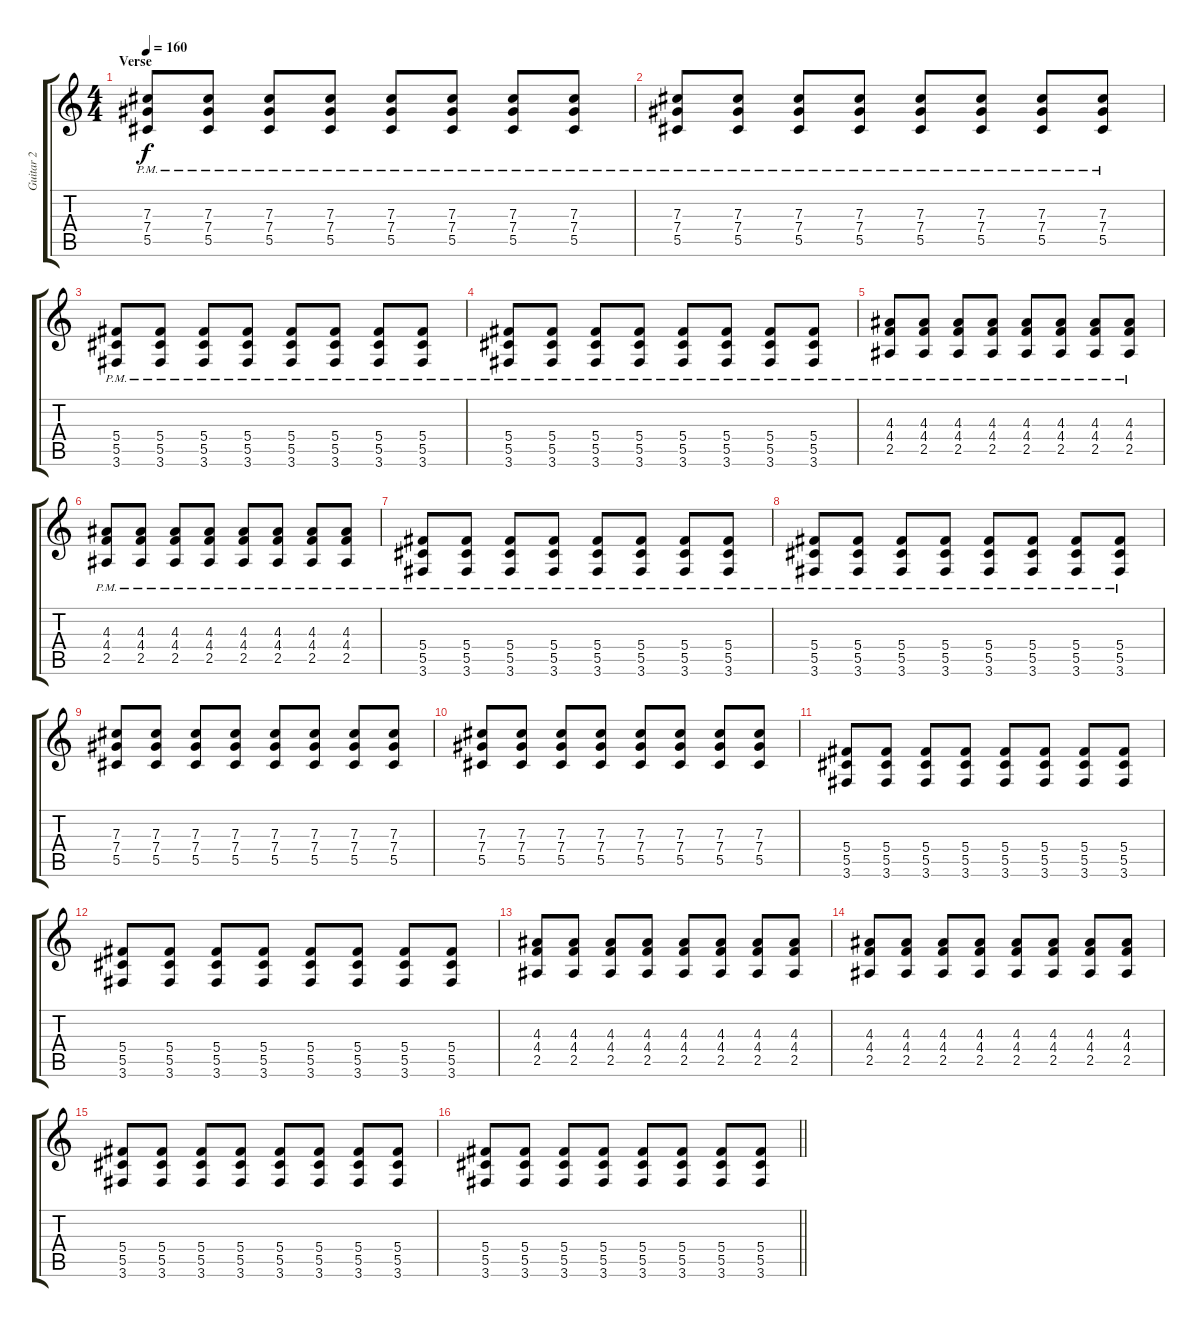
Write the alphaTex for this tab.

\track ("Guitar 2" "Guitar 2") {instrument distortionguitar}
\staff {score tabs}
\tuning (Eb4 Bb3 Gb3 Db3 Ab2 Eb2) {hide}
\ts (4 4)
\section ("" "Verse")
\tempo 160
\clef g2
\ks c
(7.3{pm} 7.4{pm} 5.5{pm}).8{dy f} (7.3{pm} 7.4{pm} 5.5{pm}).8 (7.3{pm} 7.4{pm} 5.5{pm}).8 (7.3{pm} 7.4{pm} 5.5{pm}).8 (7.3{pm} 7.4{pm} 5.5{pm}).8 (7.3{pm} 7.4{pm} 5.5{pm}).8 (7.3{pm} 7.4{pm} 5.5{pm}).8 (7.3{pm} 7.4{pm} 5.5{pm}).8 |
(7.3{pm} 7.4{pm} 5.5{pm}).8 (7.3{pm} 7.4{pm} 5.5{pm}).8 (7.3{pm} 7.4{pm} 5.5{pm}).8 (7.3{pm} 7.4{pm} 5.5{pm}).8 (7.3{pm} 7.4{pm} 5.5{pm}).8 (7.3{pm} 7.4{pm} 5.5{pm}).8 (7.3{pm} 7.4{pm} 5.5{pm}).8 (7.3{pm} 7.4{pm} 5.5{pm}).8 |
(5.4{pm} 5.5{pm} 3.6{pm}).8 (5.4{pm} 5.5{pm} 3.6{pm}).8 (5.4{pm} 5.5{pm} 3.6{pm}).8 (5.4{pm} 5.5{pm} 3.6{pm}).8 (5.4{pm} 5.5{pm} 3.6{pm}).8 (5.4{pm} 5.5{pm} 3.6{pm}).8 (5.4{pm} 5.5{pm} 3.6{pm}).8 (5.4{pm} 5.5{pm} 3.6{pm}).8 |
(5.4{pm} 5.5{pm} 3.6{pm}).8 (5.4{pm} 5.5{pm} 3.6{pm}).8 (5.4{pm} 5.5{pm} 3.6{pm}).8 (5.4{pm} 5.5{pm} 3.6{pm}).8 (5.4{pm} 5.5{pm} 3.6{pm}).8 (5.4{pm} 5.5{pm} 3.6{pm}).8 (5.4{pm} 5.5{pm} 3.6{pm}).8 (5.4{pm} 5.5{pm} 3.6{pm}).8 |
(4.3{pm} 4.4{pm} 2.5{pm}).8 (4.3{pm} 4.4{pm} 2.5{pm}).8 (4.3{pm} 4.4{pm} 2.5{pm}).8 (4.3{pm} 4.4{pm} 2.5{pm}).8 (4.3{pm} 4.4{pm} 2.5{pm}).8 (4.3{pm} 4.4{pm} 2.5{pm}).8 (4.3{pm} 4.4{pm} 2.5{pm}).8 (4.3{pm} 4.4{pm} 2.5{pm}).8 |
(4.3{pm} 4.4{pm} 2.5{pm}).8 (4.3{pm} 4.4{pm} 2.5{pm}).8 (4.3{pm} 4.4{pm} 2.5{pm}).8 (4.3{pm} 4.4{pm} 2.5{pm}).8 (4.3{pm} 4.4{pm} 2.5{pm}).8 (4.3{pm} 4.4{pm} 2.5{pm}).8 (4.3{pm} 4.4{pm} 2.5{pm}).8 (4.3{pm} 4.4{pm} 2.5{pm}).8 |
(5.4{pm} 5.5{pm} 3.6{pm}).8 (5.4{pm} 5.5{pm} 3.6{pm}).8 (5.4{pm} 5.5{pm} 3.6{pm}).8 (5.4{pm} 5.5{pm} 3.6{pm}).8 (5.4{pm} 5.5{pm} 3.6{pm}).8 (5.4{pm} 5.5{pm} 3.6{pm}).8 (5.4{pm} 5.5{pm} 3.6{pm}).8 (5.4{pm} 5.5{pm} 3.6{pm}).8 |
(5.4{pm} 5.5{pm} 3.6{pm}).8 (5.4{pm} 5.5{pm} 3.6{pm}).8 (5.4{pm} 5.5{pm} 3.6{pm}).8 (5.4{pm} 5.5{pm} 3.6{pm}).8 (5.4{pm} 5.5{pm} 3.6{pm}).8 (5.4{pm} 5.5{pm} 3.6{pm}).8 (5.4{pm} 5.5{pm} 3.6{pm}).8 (5.4{pm} 5.5{pm} 3.6{pm}).8 |
(7.3 7.4 5.5).8 (7.3 7.4 5.5).8 (7.3 7.4 5.5).8 (7.3 7.4 5.5).8 (7.3 7.4 5.5).8 (7.3 7.4 5.5).8 (7.3 7.4 5.5).8 (7.3 7.4 5.5).8 |
(7.3 7.4 5.5).8 (7.3 7.4 5.5).8 (7.3 7.4 5.5).8 (7.3 7.4 5.5).8 (7.3 7.4 5.5).8 (7.3 7.4 5.5).8 (7.3 7.4 5.5).8 (7.3 7.4 5.5).8 |
(5.4 5.5 3.6).8 (5.4 5.5 3.6).8 (5.4 5.5 3.6).8 (5.4 5.5 3.6).8 (5.4 5.5 3.6).8 (5.4 5.5 3.6).8 (5.4 5.5 3.6).8 (5.4 5.5 3.6).8 |
(5.4 5.5 3.6).8 (5.4 5.5 3.6).8 (5.4 5.5 3.6).8 (5.4 5.5 3.6).8 (5.4 5.5 3.6).8 (5.4 5.5 3.6).8 (5.4 5.5 3.6).8 (5.4 5.5 3.6).8 |
(4.3 4.4 2.5).8 (4.3 4.4 2.5).8 (4.3 4.4 2.5).8 (4.3 4.4 2.5).8 (4.3 4.4 2.5).8 (4.3 4.4 2.5).8 (4.3 4.4 2.5).8 (4.3 4.4 2.5).8 |
(4.3 4.4 2.5).8 (4.3 4.4 2.5).8 (4.3 4.4 2.5).8 (4.3 4.4 2.5).8 (4.3 4.4 2.5).8 (4.3 4.4 2.5).8 (4.3 4.4 2.5).8 (4.3 4.4 2.5).8 |
(5.4 5.5 3.6).8 (5.4 5.5 3.6).8 (5.4 5.5 3.6).8 (5.4 5.5 3.6).8 (5.4 5.5 3.6).8 (5.4 5.5 3.6).8 (5.4 5.5 3.6).8 (5.4 5.5 3.6).8 |
\barLineRight lightlight
(5.4 5.5 3.6).8 (5.4 5.5 3.6).8 (5.4 5.5 3.6).8 (5.4 5.5 3.6).8 (5.4 5.5 3.6).8 (5.4 5.5 3.6).8 (5.4 5.5 3.6).8 (5.4 5.5 3.6).8
